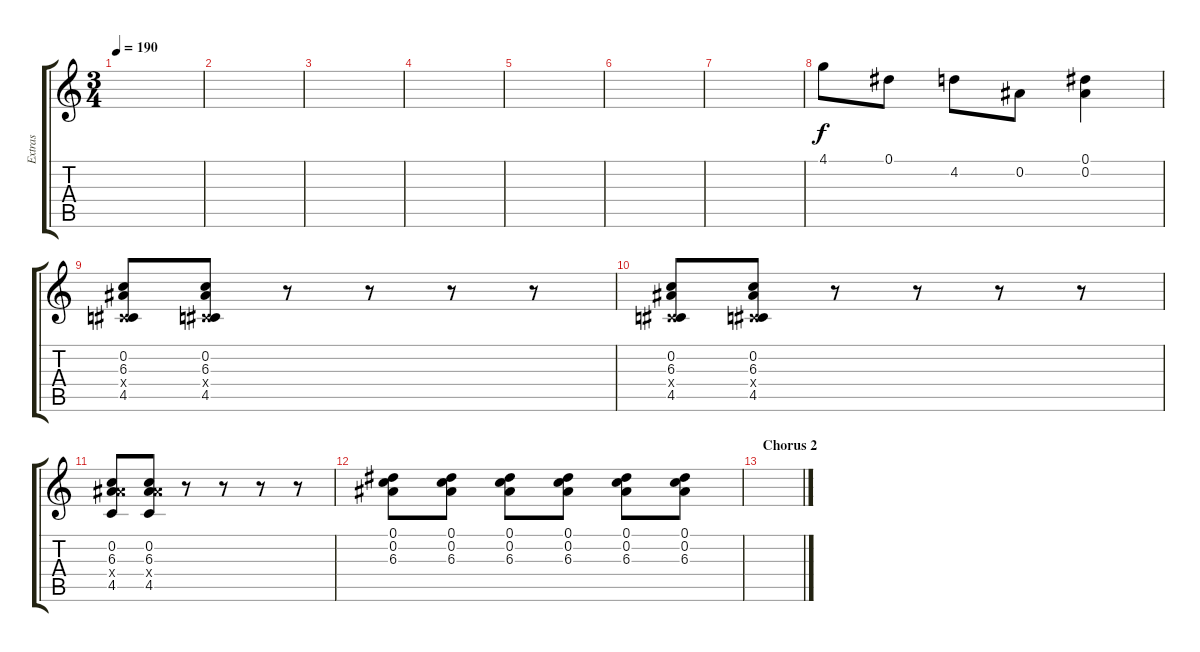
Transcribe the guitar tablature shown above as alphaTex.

\track ("Extras" "Extras") {instrument distortionguitar}
\staff {score tabs}
\tuning (Eb4 Bb3 Gb3 Db3 Ab2 Db2) {hide}
\ts (3 4)
\tempo 190
\clef g2
\ks c
|
|
|
|
|
|
|
4.1.8 0.1.8 4.2.8 0.2.8 (0.1 0.2).4 |
(0.2 6.3 0.4{x} 4.5).8 (0.2 6.3 0.4{x} 4.5).8 r.8 r.8 r.8 r.8 |
(0.2 6.3 0.4{x} 4.5).8 (0.2 6.3 0.4{x} 4.5).8 r.8 r.8 r.8 r.8 |
(0.2 6.3 9.4{x} 4.5).8 (0.2 6.3 9.4{x} 4.5).8 r.8 r.8 r.8 r.8 |
(0.1 0.2 6.3).8 (0.1 0.2 6.3).8 (0.1 0.2 6.3).8 (0.1 0.2 6.3).8 (0.1 0.2 6.3).8 (0.1 0.2 6.3).8 |
\section ("" "Chorus 2")
